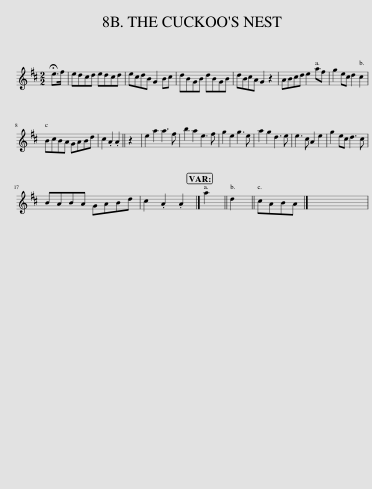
X:1
L:1/8
M:2/2
I:linebreak $
K:D
V:1 treble
V:1
 !fermata!e>f | edcd edcd | ecdB G2 Bc | dBGB dBGB | dBcA G2 z2 | %5
 ABcd e2 af | g2 ec d2 c2 |$ BcBA GABd | c2 .A2 .A2 || z2 | %10
 e2 a2 a3 f | b2 a2 e3 f | g2 e2 g3 e | a2 g2 d3 e | e3 c A2 e2 | %15
 g2 ec d3 c |$ BABA GABd | c2 .A2 .A2 |] a2 || d2 || %20
 cABA |] x8 | %22
